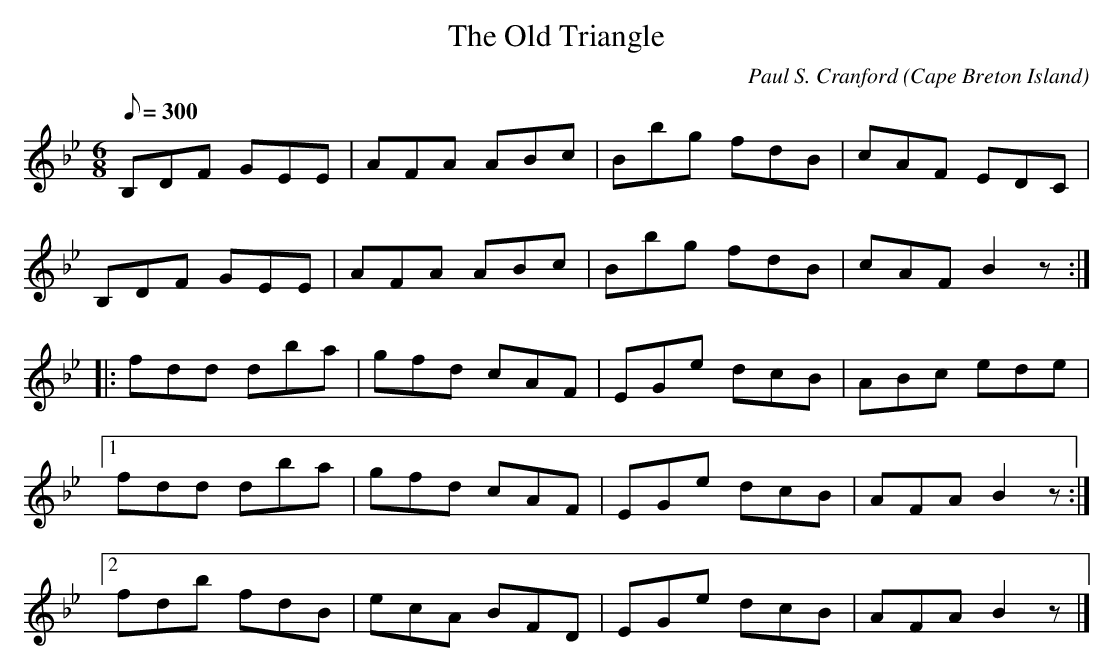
X:1
T:The Old Triangle
C:Paul S. Cranford
O:Cape Breton Island
L:1/8
Q:300
M:6/8
K:Bb
B,DF GEE|AFA ABc|Bbg fdB|cAF EDC|
B,DF GEE|AFA ABc|Bbg fdB|cAF B2 z:|
|:fdd dba|gfd cAF|EGe dcB|ABc ede|
[1fdd dba|gfd cAF|EGe dcB|AFA B2 z:|
[2fdb fdB|ecA BFD|EGe dcB|AFA B2 z|]
